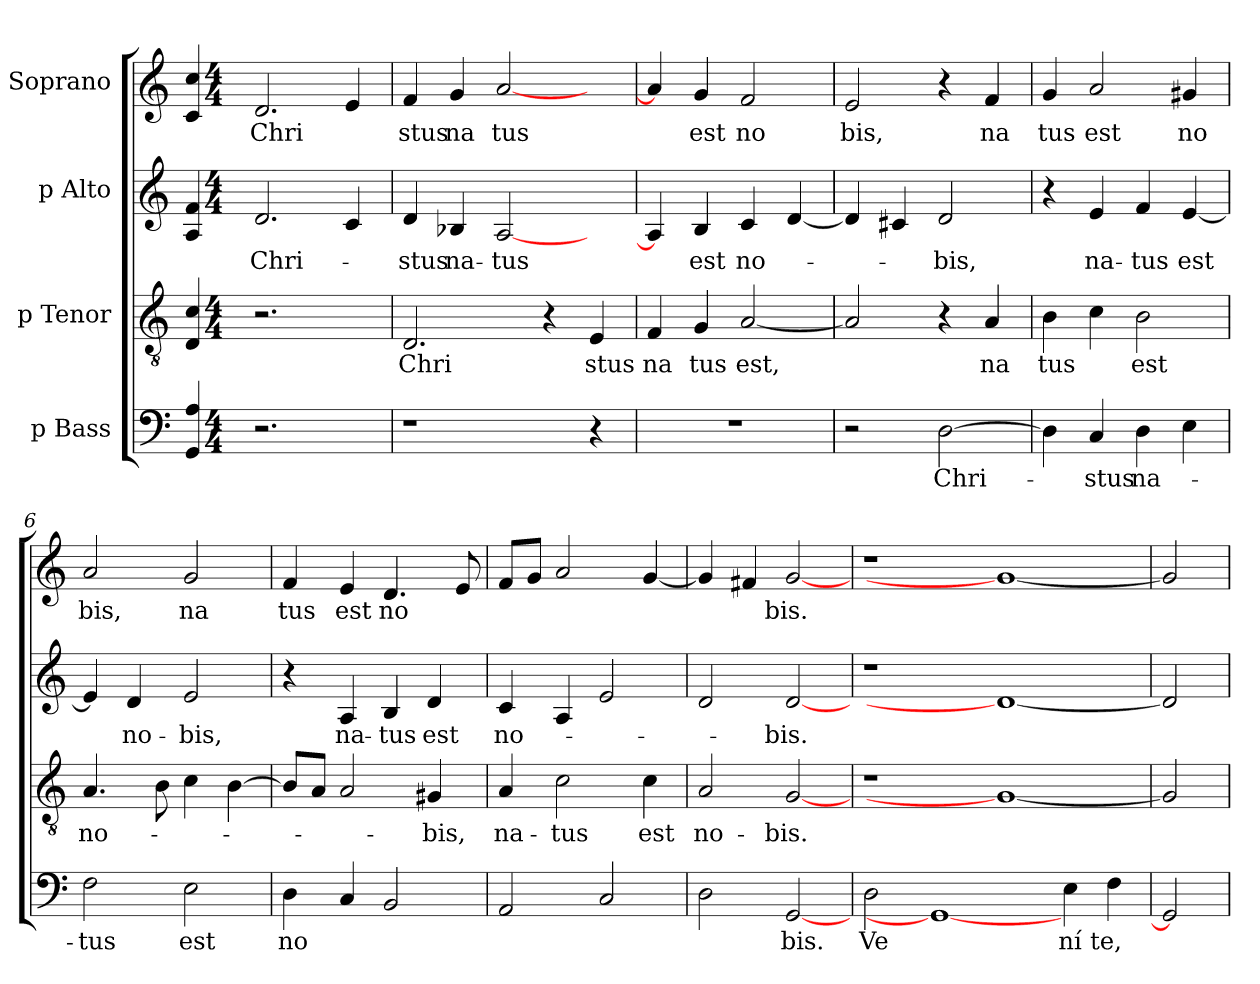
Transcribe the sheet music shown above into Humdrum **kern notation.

**kern	**text	**kern	**text	**kern	**text	**kern	**text
*part4	*part4	*part3	*part3	*part2	*part2	*part1	*part1
*staff4	*staff4	*staff3	*staff3	*staff2	*staff2	*staff1	*staff1
*I"p Bass	*	*I"p Tenor	*	*I"p Alto	*	*I"Soprano	*
!!LO:PB:g=z
*stria5	*	*stria5	*	*stria5	*	*stria5	*
*clefF4	*	*clefGv2	*	*clefG2	*	*clefG2	*
=1	=1	=1	=1	=1	=1	=1	=1
4A/ 4GG/	.	4c/ 4D/	.	4f/ 4A/	.	4cc/ 4c/	.
*M4/4	*	*M4/4	*	*M4/4	*	*M4/4	*
*met(c)	*	*met(c)	*	*met(c)	*	*met(c)	*
!	!	!	!	!	!LO:LY:b	!	!LO:LY:b
2.r	.	2.r	.	2.d/	Chri-	2.d/	Chri
4ryy	.	4ryy	.	4c/	.	4e/	.
=2	=2	=2	=2	=2	=2	=2	=2
!	!	!	!LO:LY:b:cj	!	!LO:LY:b:cj	!	!LO:LY:b:cj
1r	.	2.D/	Chri	4d/	-stus	4f/	stus
!	!	!	!	!	!LO:LY:b:cj	!	!LO:LY:b:cj
.	.	.	.	4B-X/	na-	4g/	na
!	!	!	!	!	!LO:LY:b:cj	!	!LO:LY:b:cj
.	.	.	.	[<2A/	-tus	[<2a/	tus
.	.	4r	.	.	.	.	.
!	!	!	!LO:LY:b:cj	!	!	!	!
4r	.	4E/	stus	4ryy	.	4ryy	.
=3	=3	=3	=3	=3	=3	=3	=3
!	!	!	!LO:LY:b:cj	!	!	!	!
1r	.	4F/	na	4A/]	.	4a/]	.
!	!	!	!LO:LY:b:cj	!	!LO:LY:b:cj	!	!LO:LY:b:cj
.	.	4G/	tus	4B/	est	4g/	est
!	!	!	!LO:LY:b:cj	!	!LO:LY:b:cj	!	!LO:LY:b:cj
.	.	[<2A/	est,	4c/	no-	2f/	no
.	.	.	.	[<4d/	.	.	.
=4	=4	=4	=4	=4	=4	=4	=4
!	!	!	!	!	!	!	!LO:LY:b:cj
2r	.	2A/]	.	4d/]	.	2e/	bis,
.	.	.	.	4c#X/	.	.	.
!	!LO:LY:b:cj	!	!	!	!LO:LY:b:cj	!	!
[>2D\	Chri-	4r	.	2d/	-bis,	4r	.
!	!	!	!LO:LY:b:cj	!	!	!	!LO:LY:b:cj
.	.	4A/	na	.	.	4f/	na
=5	=5	=5	=5	=5	=5	=5	=5
!	!	!	!LO:LY:b	!	!	!	!LO:LY:b:cj
4D\]	.	4B\	tus	4r	.	4g/	tus
!	!LO:LY:b:cj	!	!	!	!LO:LY:b:cj	!	!LO:LY:b:cj
4C/	-stus	4c\	.	4e/	na-	2a/	est
!	!LO:LY:b:cj	!	!LO:LY:b:cj	!	!LO:LY:b:cj	!	!
4D\	na-	2B\	est	4f/	-tus	.	.
!	!	!	!	!	!LO:LY:b:cj	!	!LO:LY:b:cj
4E\	.	.	.	[>4e/	est	4g#X/	no
!!LO:LB:g=z
=6	=6	=6	=6	=6	=6	=6	=6
!	!LO:LY:b:cj	!	!LO:LY:b:cj	!	!	!	!LO:LY:b:cj
2F\	-tus	4.A/	no-	4e/]	.	2a/	bis,
!	!	!	!	!	!LO:LY:b:cj	!	!
.	.	.	.	4d/	no-	.	.
.	.	8B\	.	.	.	.	.
!	!LO:LY:b:cj	!	!	!	!LO:LY:b:cj	!	!LO:LY:b:cj
2E\	est	4c\	.	2e/	-bis,	2g/	na
.	.	[>4B\	.	.	.	.	.
=7	=7	=7	=7	=7	=7	=7	=7
!	!LO:LY:b:cj	!	!	!	!	!	!LO:LY:b:cj
4D\	no	8B/L]	.	4r	.	4f/	tus
.	.	8A/J	.	.	.	.	.
!	!	!	!	!	!LO:LY:b:cj	!	!LO:LY:b:cj
4C/	.	2A/	.	4A/	na-	4e/	est
!	!	!	!	!	!LO:LY:b:cj	!	!LO:LY:b:cj
2BB/	.	.	.	4B/	-tus	4.d/	no
!	!	!	!LO:LY:b:cj	!	!LO:LY:b:cj	!	!
.	.	4G#X/	-bis,	4d/	est	.	.
.	.	.	.	.	.	8e/	.
=8	=8	=8	=8	=8	=8	=8	=8
!	!	!	!LO:LY:b:cj	!	!LO:LY:b:cj	!	!
2AA/	.	4A/	na-	4c/	no-	8f/L	.
.	.	.	.	.	.	8g/J	.
!	!	!	!LO:LY:b:cj	!	!	!	!
.	.	2c\	-tus	4A/	.	2a/	.
2C/	.	.	.	2e/	.	.	.
!	!	!	!LO:LY:b:cj	!	!	!	!
.	.	4c\	est	.	.	[<4g/	.
=9	=9	=9	=9	=9	=9	=9	=9
!	!	!	!LO:LY:b:cj	!	!	!	!
2D\	.	2A/	no-	2d/	.	4g/]	.
.	.	.	.	.	.	4f#X/	.
!	!LO:LY:b:cj	!	!LO:LY:b:cj	!	!LO:LY:b:cj	!	!LO:LY:b:cj
[2GG	bis.	[2G	-bis.	[2d	-bis.	[2g	bis.
!!LO:LB:g=z
=10	=10	=10	=10	=10	=10	=10	=10
!	!LO:LY:b:cj	!	!	!	!	!	!
2D\	Ve	1r	.	1r	.	1r	.
1GG_	.	.	.	.	.	.	.
.	.	1G_	.	1d_	.	1g_	.
!	!LO:LY:b:cj	!	!	!	!	!	!
4E\	ní	.	.	.	.	.	.
!	!LO:LY:b:cj	!	!	!	!	!	!
4F\	te,	.	.	.	.	.	.
=11	=11	=11	=11	=11	=11	=11	=11
2GG]	.	2G]	.	2d]	.	2g]	.
=	=	=	=	=	=	=	=
*-	*-	*-	*-	*-	*-	*-	*-
